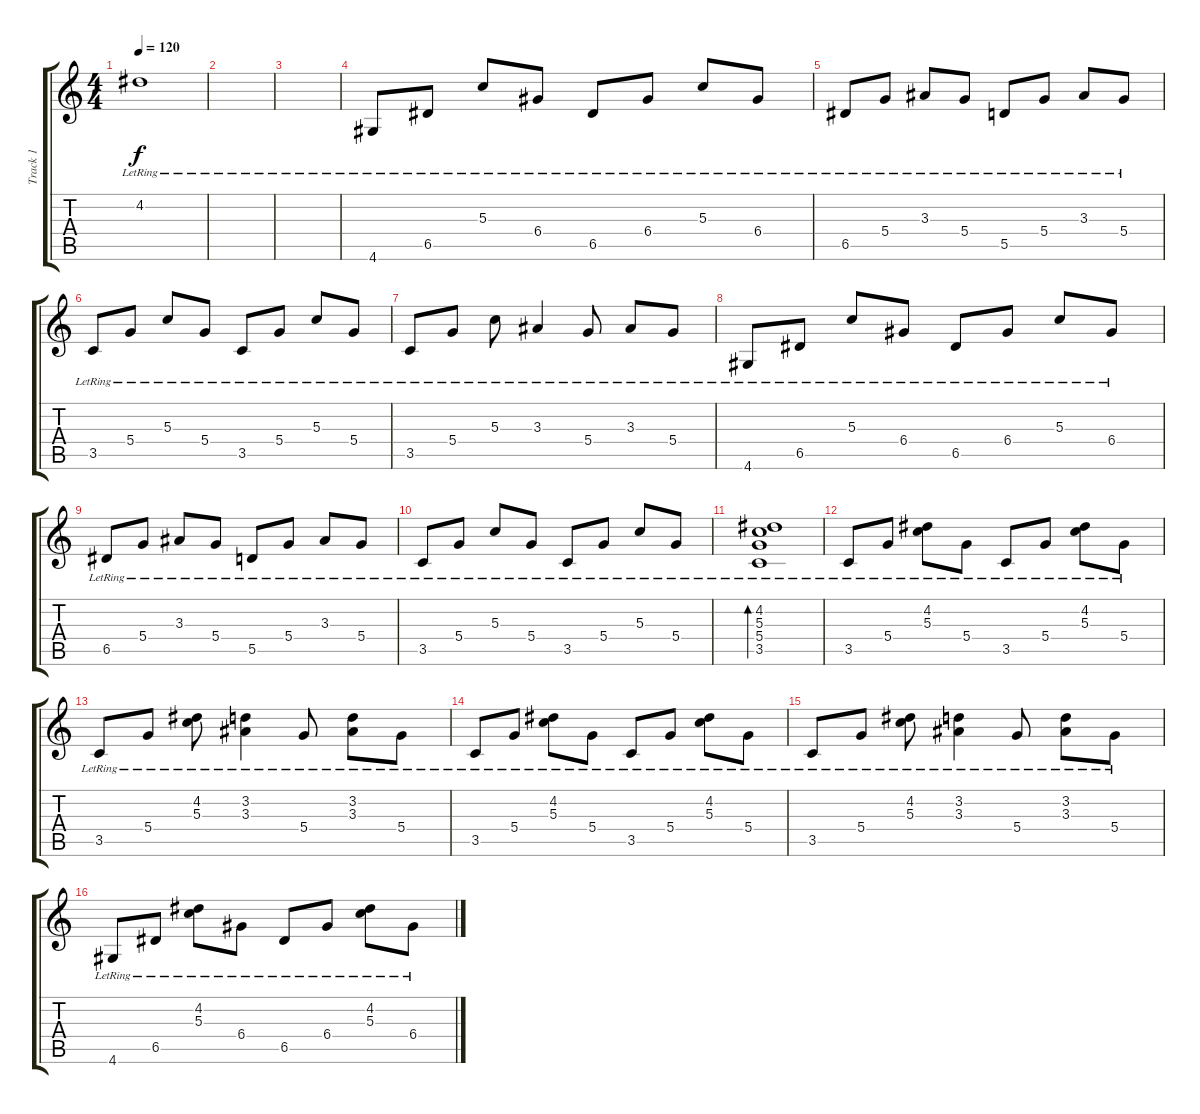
\track ("Track 1" "Track 1") {instrument acousticguitarsteel}
\staff {score tabs}
\tuning (E4 B3 G3 D3 A2 E2) {hide}
\ts (4 4)
\tempo 120
\clef g2
\ks c
4.2{lr}.1{dy f} |
|
|
4.6{lr}.8 6.5{lr}.8 5.3{lr}.8 6.4{lr}.8 6.5{lr}.8 6.4{lr}.8 5.3{lr}.8 6.4{lr}.8 |
6.5{lr}.8 5.4{lr}.8 3.3{lr}.8 5.4{lr}.8 5.5{lr}.8 5.4{lr}.8 3.3{lr}.8 5.4{lr}.8 |
3.5{lr}.8 5.4{lr}.8 5.3{lr}.8 5.4{lr}.8 3.5{lr}.8 5.4{lr}.8 5.3{lr}.8 5.4{lr}.8 |
3.5{lr}.8 5.4{lr}.8 5.3{lr}.8 3.3{lr}.4 5.4{lr}.8 3.3{lr}.8 5.4{lr}.8 |
4.6{lr}.8 6.5{lr}.8 5.3{lr}.8 6.4{lr}.8 6.5{lr}.8 6.4{lr}.8 5.3{lr}.8 6.4{lr}.8 |
6.5{lr}.8 5.4{lr}.8 3.3{lr}.8 5.4{lr}.8 5.5{lr}.8 5.4{lr}.8 3.3{lr}.8 5.4{lr}.8 |
3.5{lr}.8 5.4{lr}.8 5.3{lr}.8 5.4{lr}.8 3.5{lr}.8 5.4{lr}.8 5.3{lr}.8 5.4{lr}.8 |
(4.2{lr} 5.3{lr} 5.4{lr} 3.5{lr}).1{bd 480} |
3.5{lr}.8 5.4{lr}.8 (4.2{lr} 5.3{lr}).8 5.4{lr}.8 3.5{lr}.8 5.4{lr}.8 (4.2{lr} 5.3{lr}).8 5.4{lr}.8 |
3.5{lr}.8 5.4{lr}.8 (4.2{lr} 5.3{lr}).8 (3.2{lr} 3.3{lr}).4 5.4{lr}.8 (3.2{lr} 3.3{lr}).8 5.4{lr}.8 |
3.5{lr}.8 5.4{lr}.8 (4.2{lr} 5.3{lr}).8 5.4{lr}.8 3.5{lr}.8 5.4{lr}.8 (4.2{lr} 5.3{lr}).8 5.4{lr}.8 |
3.5{lr}.8 5.4{lr}.8 (4.2{lr} 5.3{lr}).8 (3.2{lr} 3.3{lr}).4 5.4{lr}.8 (3.2{lr} 3.3{lr}).8 5.4{lr}.8 |
4.6{lr}.8 6.5{lr}.8 (4.2{lr} 5.3{lr}).8 6.4{lr}.8 6.5{lr}.8 6.4{lr}.8 (4.2{lr} 5.3{lr}).8 6.4{lr}.8
